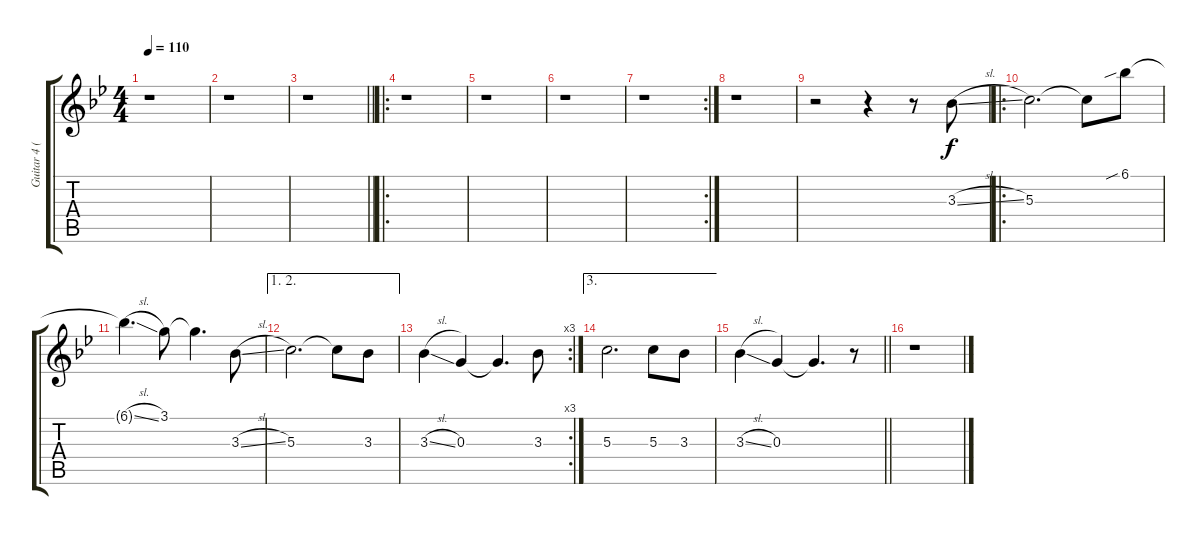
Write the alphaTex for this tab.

\track ("Guitar 4 (with wah and slide)" "Guitar 4 (") {instrument distortionguitar}
\staff {score tabs}
\tuning (E4 B3 G3 D3 A2 E2) {hide}
\ts (4 4)
\tempo 110
\clef g2
\ks bb
r.1{dy f} |
r.1 |
\barLineRight lightlight
r.1 |
\ro
r.1 |
r.1 |
r.1 |
\rc 2
r.1 |
r.1 |
r.2 r.4 r.8 3.3{sl}.8 |
\ro
5.3.2{d} 5.3{t}.8 6.1{sib}.8 |
6.1{sl t}.4{d} 3.1.8 3.1{t}.4{d} 3.3{sl}.8 |
\ae (1 2)
5.3.2{d} 5.3{t}.8 3.3.8 |
\rc 3
3.3{sl}.4 0.3.4 0.3{t}.4{d} 3.3.8 |
\ae 3
5.3.2{d} 5.3.8 3.3.8 |
\barLineRight lightlight
3.3{sl}.4 0.3.4 0.3{t}.4{d} r.8 |
r.1
